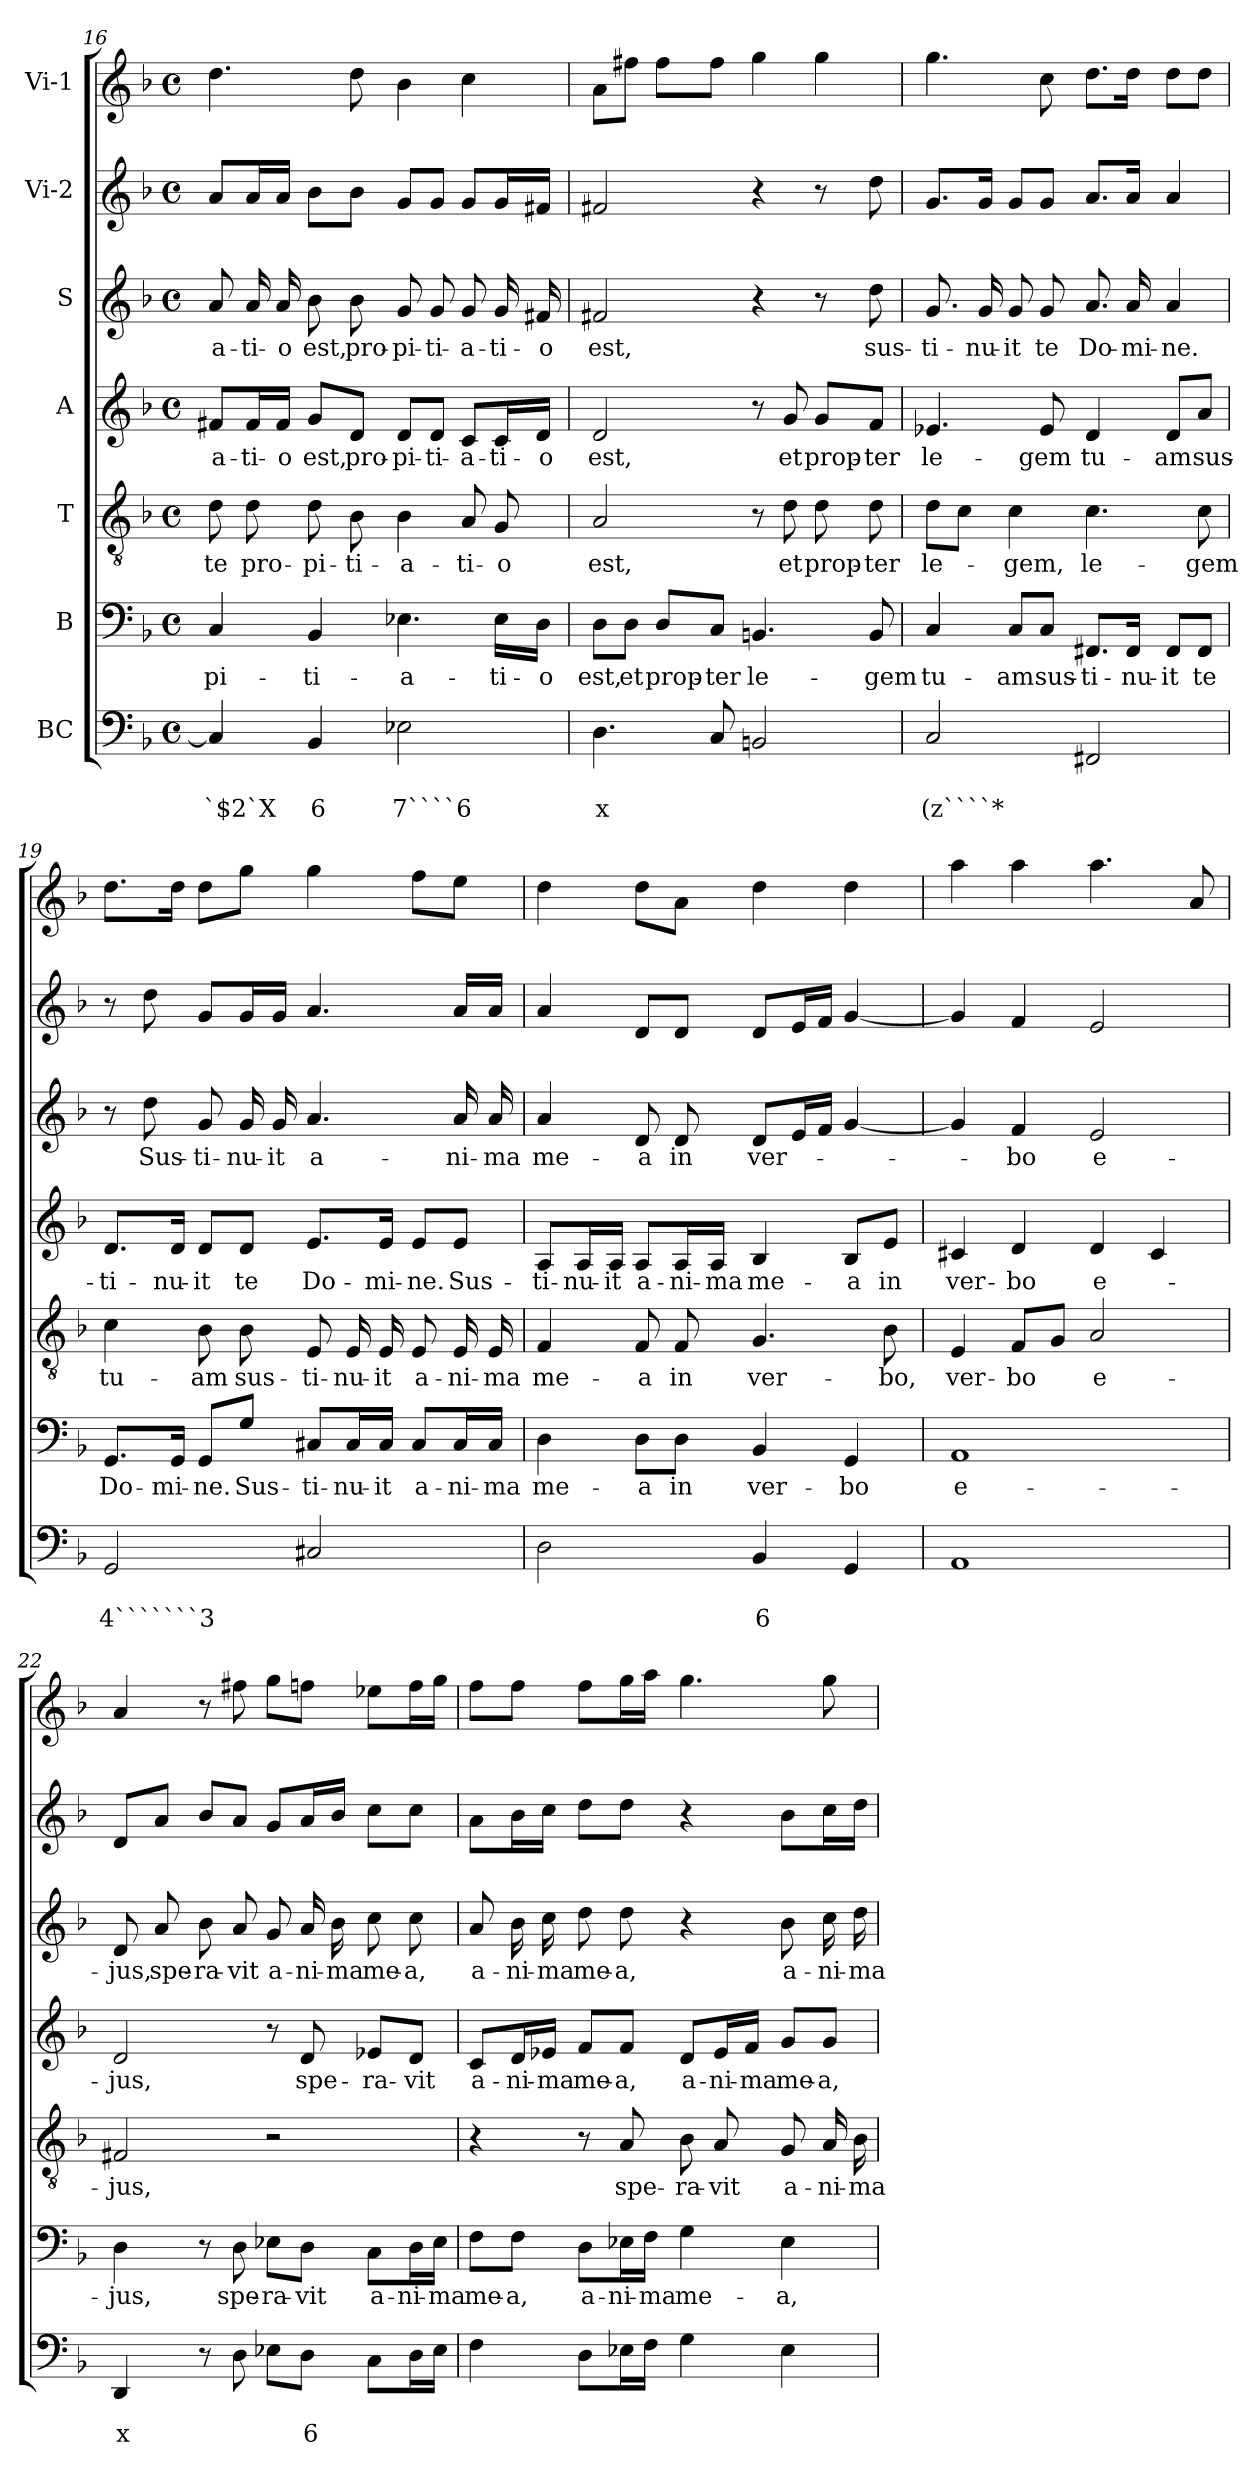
**kern	**text	**text	**kern	**text	**kern	**text	**kern	**text	**kern	**text	**kern	**kern
*part7	*part7	*part7	*part6	*part6	*part5	*part5	*part4	*part4	*part3	*part3	*part2	*part1
*staff7	*staff7	*staff7	*staff6	*staff6	*staff5	*staff5	*staff4	*staff4	*staff3	*staff3	*staff2	*staff1
*I"BC	*	*	*I"B	*	*I"T	*	*I"A	*	*I"S	*	*I"Vi-2	*I"Vi-1
*clefF4	*	*	*clefF4	*	*clefGv2	*	*clefG2	*	*clefG2	*	*clefG2	*clefG2
*k[b-]	*	*	*k[b-]	*	*k[b-]	*	*k[b-]	*	*k[b-]	*	*k[b-]	*k[b-]
*F:	*	*	*F:	*	*F:	*	*F:	*	*F:	*	*F:	*F:
*M4/4	*	*	*M4/4	*	*M4/4	*	*M4/4	*	*M4/4	*	*M4/4	*M4/4
*met(c)	*	*	*met(c)	*	*met(c)	*	*met(c)	*	*met(c)	*	*met(c)	*met(c)
=16	=16	=16	=16	=16	=16	=16	=16	=16	=16	=16	=16	=16
!	!	!LO:LY:b	!	!LO:LY:b	!	!LO:LY:b	!	!LO:LY:b	!	!LO:LY:b	!	!
4C/]	.	`$2`X	4C/	-pi-	8d\	te	8f#X/L	-a-	8a/	-a-	8a/L	4.dd\
!	!	!	!	!	!	!LO:LY:b	!	!LO:LY:b	!	!LO:LY:b	!	!
.	.	.	.	.	8d\	pro-	16f#/L	-ti-	16a/	-ti-	16a/L	.
!	!	!	!	!	!	!	!	!LO:LY:b	!	!LO:LY:b	!	!
.	.	.	.	.	.	.	16f#/JJ	-o	16a/	-o	16a/JJ	.
!	!	!LO:LY:b	!	!LO:LY:b	!	!LO:LY:b	!	!LO:LY:b	!	!LO:LY:b	!	!
4BB-/	.	6	4BB-/	-ti-	8d\	-pi-	8g/L	est,	8b-\	est,	8b-\L	.
!	!	!	!	!	!	!LO:LY:b	!	!LO:LY:b	!	!LO:LY:b	!	!
.	.	.	.	.	8B-\	-ti-	8d/J	pro-	8b-\	pro-	8b-\J	8dd\
!	!	!LO:LY:b	!	!LO:LY:b	!	!LO:LY:b	!	!LO:LY:b	!	!LO:LY:b	!	!
2E-X\	.	7````6	4.E-X\	-a-	4B-\	-a-	8d/L	-pi-	8g/	-pi-	8g/L	4b-\
!	!	!	!	!	!	!	!	!LO:LY:b	!	!LO:LY:b	!	!
.	.	.	.	.	.	.	8d/J	-ti-	8g/	-ti-	8g/J	.
!	!	!	!	!	!	!LO:LY:b	!	!LO:LY:b	!	!LO:LY:b	!	!
.	.	.	.	.	8A/	-ti-	8c/L	-a-	8g/	-a-	8g/L	4cc\
!	!	!	!	!LO:LY:b	!	!LO:LY:b	!	!LO:LY:b	!	!LO:LY:b	!	!
.	.	.	16E-\LL	-ti-	8G/	-o	16c/L	-ti-	16g/	-ti-	16g/L	.
!	!	!	!	!LO:LY:b	!	!	!	!LO:LY:b	!	!LO:LY:b	!	!
.	.	.	16D\JJ	-o	.	.	16d/JJ	-o	16f#X/	-o	16f#X/JJ	.
=17	=17	=17	=17	=17	=17	=17	=17	=17	=17	=17	=17	=17
!	!	!LO:LY:b	!	!LO:LY:b	!	!LO:LY:b	!	!LO:LY:b	!	!LO:LY:b	!	!
4.D\	.	x	8D\L	est,	2A/	est,	2d/	est,	2f#X/	est,	2f#X/	8a\L
!	!	!	!	!LO:LY:b	!	!	!	!	!	!	!	!
.	.	.	8D\J	et	.	.	.	.	.	.	.	8ff#X\J
!	!	!	!	!LO:LY:b	!	!	!	!	!	!	!	!
.	.	.	8D/L	prop-	.	.	.	.	.	.	.	8ff#\L
!	!	!	!	!LO:LY:b	!	!	!	!	!	!	!	!
8C/	.	.	8C/J	-ter	.	.	.	.	.	.	.	8ff#\J
!	!	!	!	!LO:LY:b	!	!	!	!	!	!	!	!
2BBn/	.	.	4.BBn/	le-	8r	.	8r	.	4r	.	4r	4gg\
!	!	!	!	!	!	!LO:LY:b	!	!LO:LY:b	!	!	!	!
.	.	.	.	.	8d\	et	8g/	et	.	.	.	.
!	!	!	!	!	!	!LO:LY:b	!	!LO:LY:b	!	!	!	!
.	.	.	.	.	8d\	prop-	8g/L	prop-	8r	.	8r	4gg\
!	!	!	!	!LO:LY:b	!	!LO:LY:b	!	!LO:LY:b	!	!LO:LY:b	!	!
.	.	.	8BB/	-gem	8d\	-ter	8f/J	-ter	8dd\	sus-	8dd\	.
=18	=18	=18	=18	=18	=18	=18	=18	=18	=18	=18	=18	=18
!	!	!LO:LY:b	!	!LO:LY:b	!	!LO:LY:b	!	!LO:LY:b	!	!LO:LY:b	!	!
2C/	.	(z````*	4C/	tu-	8d\L	le-	4.e-X/	le-	8.g/	-ti-	8.g/L	4.gg\
.	.	.	.	.	8c\J	.	.	.	.	.	.	.
!	!	!	!	!	!	!	!	!	!	!LO:LY:b	!	!
.	.	.	.	.	.	.	.	.	16g/	-nu-	16g/Jk	.
!	!	!	!	!LO:LY:b	!	!LO:LY:b	!	!	!	!LO:LY:b	!	!
.	.	.	8C/L	-am	4c\	-gem,	.	.	8g/	-it	8g/L	.
!	!	!	!	!LO:LY:b	!	!	!	!LO:LY:b	!	!LO:LY:b	!	!
.	.	.	8C/J	sus-	.	.	8e-/	-gem	8g/	te	8g/J	8cc\
!	!	!	!	!LO:LY:b	!	!LO:LY:b	!	!LO:LY:b	!	!LO:LY:b	!	!
2FF#X/	.	.	8.FF#X/L	-ti-	4.c\	le-	4d/	tu-	8.a/	Do-	8.a/L	8.dd\L
!	!	!	!	!LO:LY:b	!	!	!	!	!	!LO:LY:b	!	!
.	.	.	16FF#/Jk	-nu-	.	.	.	.	16a/	-mi-	16a/Jk	16dd\Jk
!	!	!	!	!LO:LY:b	!	!	!	!LO:LY:b	!	!LO:LY:b	!	!
.	.	.	8FF#/L	-it	.	.	8d/L	-am	4a/	-ne.	4a/	8dd\L
!	!	!	!	!LO:LY:b	!	!LO:LY:b	!	!LO:LY:b	!	!	!	!
.	.	.	8FF#/J	te	8c\	-gem	8a/J	sus-	.	.	.	8dd\J
!!LO:PB:g=z
=19	=19	=19	=19	=19	=19	=19	=19	=19	=19	=19	=19	=19
!	!	!LO:LY:b	!	!LO:LY:b	!	!LO:LY:b	!	!LO:LY:b	!	!	!	!
2GG/	.	4```````3	8.GG/L	Do-	4c\	tu-	8.d/L	-ti-	8r	.	8r	8.dd\L
!	!	!	!	!	!	!	!	!	!	!LO:LY:b	!	!
.	.	.	.	.	.	.	.	.	8dd\	Sus-	8dd\	.
!	!	!	!	!LO:LY:b	!	!	!	!LO:LY:b	!	!	!	!
.	.	.	16GG/Jk	-mi-	.	.	16d/Jk	-nu-	.	.	.	16dd\Jk
!	!	!	!	!LO:LY:b	!	!LO:LY:b	!	!LO:LY:b	!	!LO:LY:b	!	!
.	.	.	8GG/L	-ne.	8B-\	-am	8d/L	-it	8g/	-ti-	8g/L	8dd\L
!	!	!	!	!LO:LY:b	!	!LO:LY:b	!	!LO:LY:b	!	!LO:LY:b	!	!
.	.	.	8G/J	Sus-	8B-\	sus-	8d/J	te	16g/	-nu-	16g/L	8gg\J
!	!	!	!	!	!	!	!	!	!	!LO:LY:b	!	!
.	.	.	.	.	.	.	.	.	16g/	-it	16g/JJ	.
!	!	!	!	!LO:LY:b	!	!LO:LY:b	!	!LO:LY:b	!	!LO:LY:b	!	!
2C#X/	.	.	8C#X/L	-ti-	8E/	-ti-	8.e/L	Do-	4.a/	a-	4.a/	4gg\
!	!	!	!	!LO:LY:b	!	!LO:LY:b	!	!	!	!	!	!
.	.	.	16C#/L	-nu-	16E/	-nu-	.	.	.	.	.	.
!	!	!	!	!LO:LY:b	!	!LO:LY:b	!	!LO:LY:b	!	!	!	!
.	.	.	16C#/JJ	-it	16E/	-it	16e/Jk	-mi-	.	.	.	.
!	!	!	!	!LO:LY:b	!	!LO:LY:b	!	!LO:LY:b	!	!	!	!
.	.	.	8C#/L	a-	8E/	a-	8e/L	-ne.	.	.	.	8ff\L
!	!	!	!	!LO:LY:b	!	!LO:LY:b	!	!LO:LY:b	!	!LO:LY:b	!	!
.	.	.	16C#/L	-ni-	16E/	-ni-	8e/J	Sus-	16a/	-ni-	16a/LL	8ee\J
!	!	!	!	!LO:LY:b	!	!LO:LY:b	!	!	!	!LO:LY:b	!	!
.	.	.	16C#/JJ	-ma	16E/	-ma	.	.	16a/	-ma	16a/JJ	.
=20	=20	=20	=20	=20	=20	=20	=20	=20	=20	=20	=20	=20
!	!	!	!	!LO:LY:b	!	!LO:LY:b	!	!LO:LY:b	!	!LO:LY:b	!	!
2D\	.	.	4D\	me-	4F/	me-	8A/L	-ti-	4a/	me-	4a/	4dd\
!	!	!	!	!	!	!	!	!LO:LY:b	!	!	!	!
.	.	.	.	.	.	.	16A/L	-nu-	.	.	.	.
!	!	!	!	!	!	!	!	!LO:LY:b	!	!	!	!
.	.	.	.	.	.	.	16A/JJ	-it	.	.	.	.
!	!	!	!	!LO:LY:b	!	!LO:LY:b	!	!LO:LY:b	!	!LO:LY:b	!	!
.	.	.	8D\L	-a	8F/	-a	8A/L	a-	8d/	-a	8d/L	8dd\L
!	!	!	!	!LO:LY:b	!	!LO:LY:b	!	!LO:LY:b	!	!LO:LY:b	!	!
.	.	.	8D\J	in	8F/	in	16A/L	-ni-	8d/	in	8d/J	8a\J
!	!	!	!	!	!	!	!	!LO:LY:b	!	!	!	!
.	.	.	.	.	.	.	16A/JJ	-ma	.	.	.	.
!	!	!LO:LY:b	!	!LO:LY:b	!	!LO:LY:b	!	!LO:LY:b	!	!LO:LY:b	!	!
4BB-/	.	6	4BB-/	ver-	4.G/	ver-	4B-/	me-	8d/L	ver-	8d/L	4dd\
.	.	.	.	.	.	.	.	.	16e/L	.	16e/L	.
.	.	.	.	.	.	.	.	.	16f/JJ	.	16f/JJ	.
!	!	!	!	!LO:LY:b	!	!	!	!LO:LY:b	!	!	!	!
4GG/	.	.	4GG/	-bo	.	.	8B-/L	-a	[4g/	.	[4g/	4dd\
!	!	!	!	!	!	!LO:LY:b	!	!LO:LY:b	!	!	!	!
.	.	.	.	.	8B-\	-bo,	8e/J	in	.	.	.	.
=21	=21	=21	=21	=21	=21	=21	=21	=21	=21	=21	=21	=21
!	!	!	!	!LO:LY:b	!	!LO:LY:b	!	!LO:LY:b	!	!	!	!
1AA	.	.	1AA	e-	4E/	ver-	4c#X/	ver-	4g/]	.	4g/]	4aa\
!	!	!	!	!	!	!LO:LY:b	!	!LO:LY:b	!	!LO:LY:b	!	!
.	.	.	.	.	8F/L	-bo	4d/	-bo	4f/	-bo	4f/	4aa\
.	.	.	.	.	8G/J	.	.	.	.	.	.	.
!	!	!	!	!	!	!LO:LY:b	!	!LO:LY:b	!	!LO:LY:b	!	!
.	.	.	.	.	2A/	e-	4d/	e-	2e/	e-	2e/	4.aa\
.	.	.	.	.	.	.	4c#/	.	.	.	.	.
.	.	.	.	.	.	.	.	.	.	.	.	8a/
=22	=22	=22	=22	=22	=22	=22	=22	=22	=22	=22	=22	=22
!	!	!LO:LY:b	!	!LO:LY:b	!	!LO:LY:b	!	!LO:LY:b	!	!LO:LY:b	!	!
4DD/	.	x	4D\	-jus,	2F#X/	-jus,	2d/	-jus,	8d/	-jus,	8d/L	4a/
!	!	!	!	!	!	!	!	!	!	!LO:LY:b	!	!
.	.	.	.	.	.	.	.	.	8a/	spe-	8a/J	.
!	!	!	!	!	!	!	!	!	!	!LO:LY:b	!	!
8r	.	.	8r	.	.	.	.	.	8b-\	-ra-	8b-/L	8r
!	!	!	!	!LO:LY:b	!	!	!	!	!	!LO:LY:b	!	!
8D\	.	.	8D\	spe-	.	.	.	.	8a/	-vit	8a/J	8ff#X\
!	!	!	!	!LO:LY:b	!	!	!	!	!	!LO:LY:b	!	!
8E-X\L	.	.	8E-X\L	-ra-	2r	.	8r	.	8g/	a-	8g/L	8gg\L
!	!	!LO:LY:b	!	!LO:LY:b	!	!	!	!LO:LY:b	!	!LO:LY:b	!	!
8D\J	.	6	8D\J	-vit	.	.	8d/	spe-	16a/	-ni-	16a/L	8ffn\J
!	!	!	!	!	!	!	!	!	!	!LO:LY:b	!	!
.	.	.	.	.	.	.	.	.	16b-\	-ma	16b-/JJ	.
!	!	!	!	!LO:LY:b	!	!	!	!LO:LY:b	!	!LO:LY:b	!	!
8C\L	.	.	8C\L	a-	.	.	8e-X/L	-ra-	8cc\	me-	8cc\L	8ee-X\L
!	!	!	!	!LO:LY:b	!	!	!	!LO:LY:b	!	!LO:LY:b	!	!
16D\L	.	.	16D\L	-ni-	.	.	8d/J	-vit	8cc\	-a,	8cc\J	16ff\L
!	!	!	!	!LO:LY:b	!	!	!	!	!	!	!	!
16E-\JJ	.	.	16E-\JJ	-ma	.	.	.	.	.	.	.	16gg\JJ
!!LO:LB:g=z
=23	=23	=23	=23	=23	=23	=23	=23	=23	=23	=23	=23	=23
!	!	!	!	!LO:LY:b	!	!	!	!LO:LY:b	!	!LO:LY:b	!	!
4F\	.	.	8F\L	me-	4r	.	8c/L	a-	8a/	a-	8a\L	8ff\L
!	!	!	!	!LO:LY:b	!	!	!	!LO:LY:b	!	!LO:LY:b	!	!
.	.	.	8F\J	-a,	.	.	16d/L	-ni-	16b-\	-ni-	16b-\L	8ff\J
!	!	!	!	!	!	!	!	!LO:LY:b	!	!LO:LY:b	!	!
.	.	.	.	.	.	.	16e-X/JJ	-ma	16cc\	-ma	16cc\JJ	.
!	!	!	!	!LO:LY:b	!	!	!	!LO:LY:b	!	!LO:LY:b	!	!
8D\L	.	.	8D\L	a-	8r	.	8f/L	me-	8dd\	me-	8dd\L	8ff\L
!	!	!	!	!LO:LY:b	!	!LO:LY:b	!	!LO:LY:b	!	!LO:LY:b	!	!
16E-X\L	.	.	16E-X\L	-ni-	8A/	spe-	8f/J	-a,	8dd\	-a,	8dd\J	16gg\L
!	!	!	!	!LO:LY:b	!	!	!	!	!	!	!	!
16F\JJ	.	.	16F\JJ	-ma	.	.	.	.	.	.	.	16aa\JJ
!	!	!	!	!LO:LY:b	!	!LO:LY:b	!	!LO:LY:b	!	!	!	!
4G\	.	.	4G\	me-	8B-\	-ra-	8d/L	a-	4r	.	4r	4.gg\
!	!	!	!	!	!	!LO:LY:b	!	!LO:LY:b	!	!	!	!
.	.	.	.	.	8A/	-vit	16e-/L	-ni-	.	.	.	.
!	!	!	!	!	!	!	!	!LO:LY:b	!	!	!	!
.	.	.	.	.	.	.	16f/JJ	-ma	.	.	.	.
!	!	!	!	!LO:LY:b	!	!LO:LY:b	!	!LO:LY:b	!	!LO:LY:b	!	!
4E-\	.	.	4E-\	-a,	8G/	a-	8g/L	me-	8b-\	a-	8b-\L	.
!	!	!	!	!	!	!LO:LY:b	!	!LO:LY:b	!	!LO:LY:b	!	!
.	.	.	.	.	16A/	-ni-	8g/J	-a,	16cc\	-ni-	16cc\L	8gg\
!	!	!	!	!	!	!LO:LY:b	!	!	!	!LO:LY:b	!	!
.	.	.	.	.	16B-\	-ma	.	.	16dd\	-ma	16dd\JJ	.
=	=	=	=	=	=	=	=	=	=	=	=	=
*-	*-	*-	*-	*-	*-	*-	*-	*-	*-	*-	*-	*-
